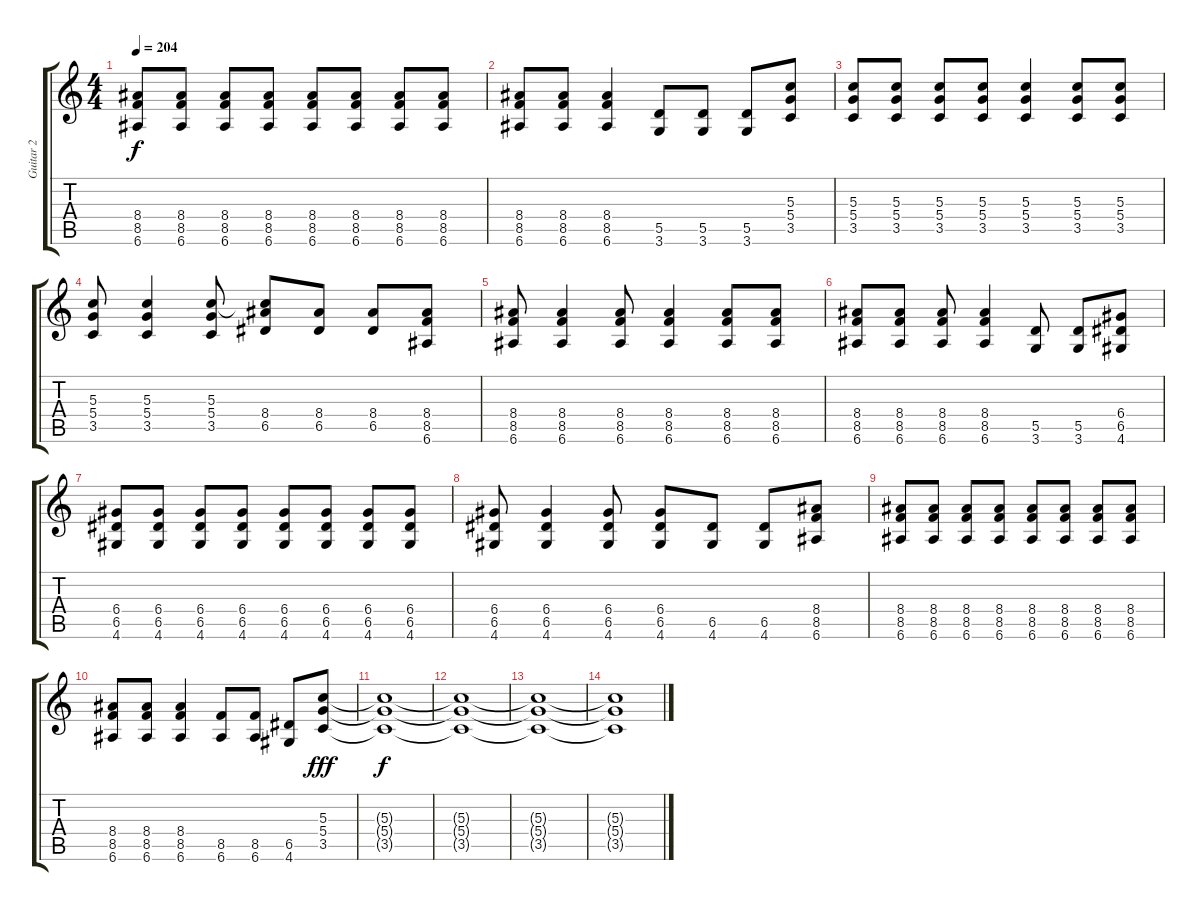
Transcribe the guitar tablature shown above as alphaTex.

\track ("Guitar 2" "Guitar 2") {instrument distortionguitar}
\staff {score tabs}
\tuning (E4 B3 G3 D3 A2 E2) {hide}
\ts (4 4)
\tempo 204
\clef g2
\ks c
(8.4 8.5 6.6).8{dy f} (8.4 8.5 6.6).8 (8.4 8.5 6.6).8 (8.4 8.5 6.6).8 (8.4 8.5 6.6).8 (8.4 8.5 6.6).8 (8.4 8.5 6.6).8 (8.4 8.5 6.6).8 |
(8.4 8.5 6.6).8 (8.4 8.5 6.6).8 (8.4 8.5 6.6).4 (5.5 3.6).8 (5.5 3.6).8 (5.5 3.6).8 (5.3 5.4 3.5).8 |
(5.3 5.4 3.5).8 (5.3 5.4 3.5).8 (5.3 5.4 3.5).8 (5.3 5.4 3.5).8 (5.3 5.4 3.5).4 (5.3 5.4 3.5).8 (5.3 5.4 3.5).8 |
(5.3 5.4 3.5).8 (5.3 5.4 3.5).4 (5.3 5.4 3.5).8 (5.3{t} 8.4 6.5).8 (8.4 6.5).8 (8.4 6.5).8 (8.4 8.5 6.6).8 |
(8.4 8.5 6.6).8 (8.4 8.5 6.6).4 (8.4 8.5 6.6).8 (8.4 8.5 6.6).4 (8.4 8.5 6.6).8 (8.4 8.5 6.6).8 |
(8.4 8.5 6.6).8 (8.4 8.5 6.6).8 (8.4 8.5 6.6).8 (8.4 8.5 6.6).4 (5.5 3.6).8 (5.5 3.6).8 (6.4 6.5 4.6).8 |
(6.4 6.5 4.6).8 (6.4 6.5 4.6).8 (6.4 6.5 4.6).8 (6.4 6.5 4.6).8 (6.4 6.5 4.6).8 (6.4 6.5 4.6).8 (6.4 6.5 4.6).8 (6.4 6.5 4.6).8 |
(6.4 6.5 4.6).8 (6.4 6.5 4.6).4 (6.4 6.5 4.6).8 (6.4 6.5 4.6).8 (6.5 4.6).8 (6.5 4.6).8 (8.4 8.5 6.6).8 |
(8.4 8.5 6.6).8 (8.4 8.5 6.6).8 (8.4 8.5 6.6).8 (8.4 8.5 6.6).8 (8.4 8.5 6.6).8 (8.4 8.5 6.6).8 (8.4 8.5 6.6).8 (8.4 8.5 6.6).8 |
(8.4 8.5 6.6).8 (8.4 8.5 6.6).8 (8.4 8.5 6.6).4 (8.5 6.6).8 (8.5 6.6).8 (6.5 4.6).8 (5.3 5.4 3.5).8{dy fff} |
(5.3{t} 5.4{t} 3.5{t}).1{dy f} |
(5.3{t} 5.4{t} 3.5{t}).1 |
(5.3{t} 5.4{t} 3.5{t}).1 |
(5.3{t} 5.4{t} 3.5{t}).1
